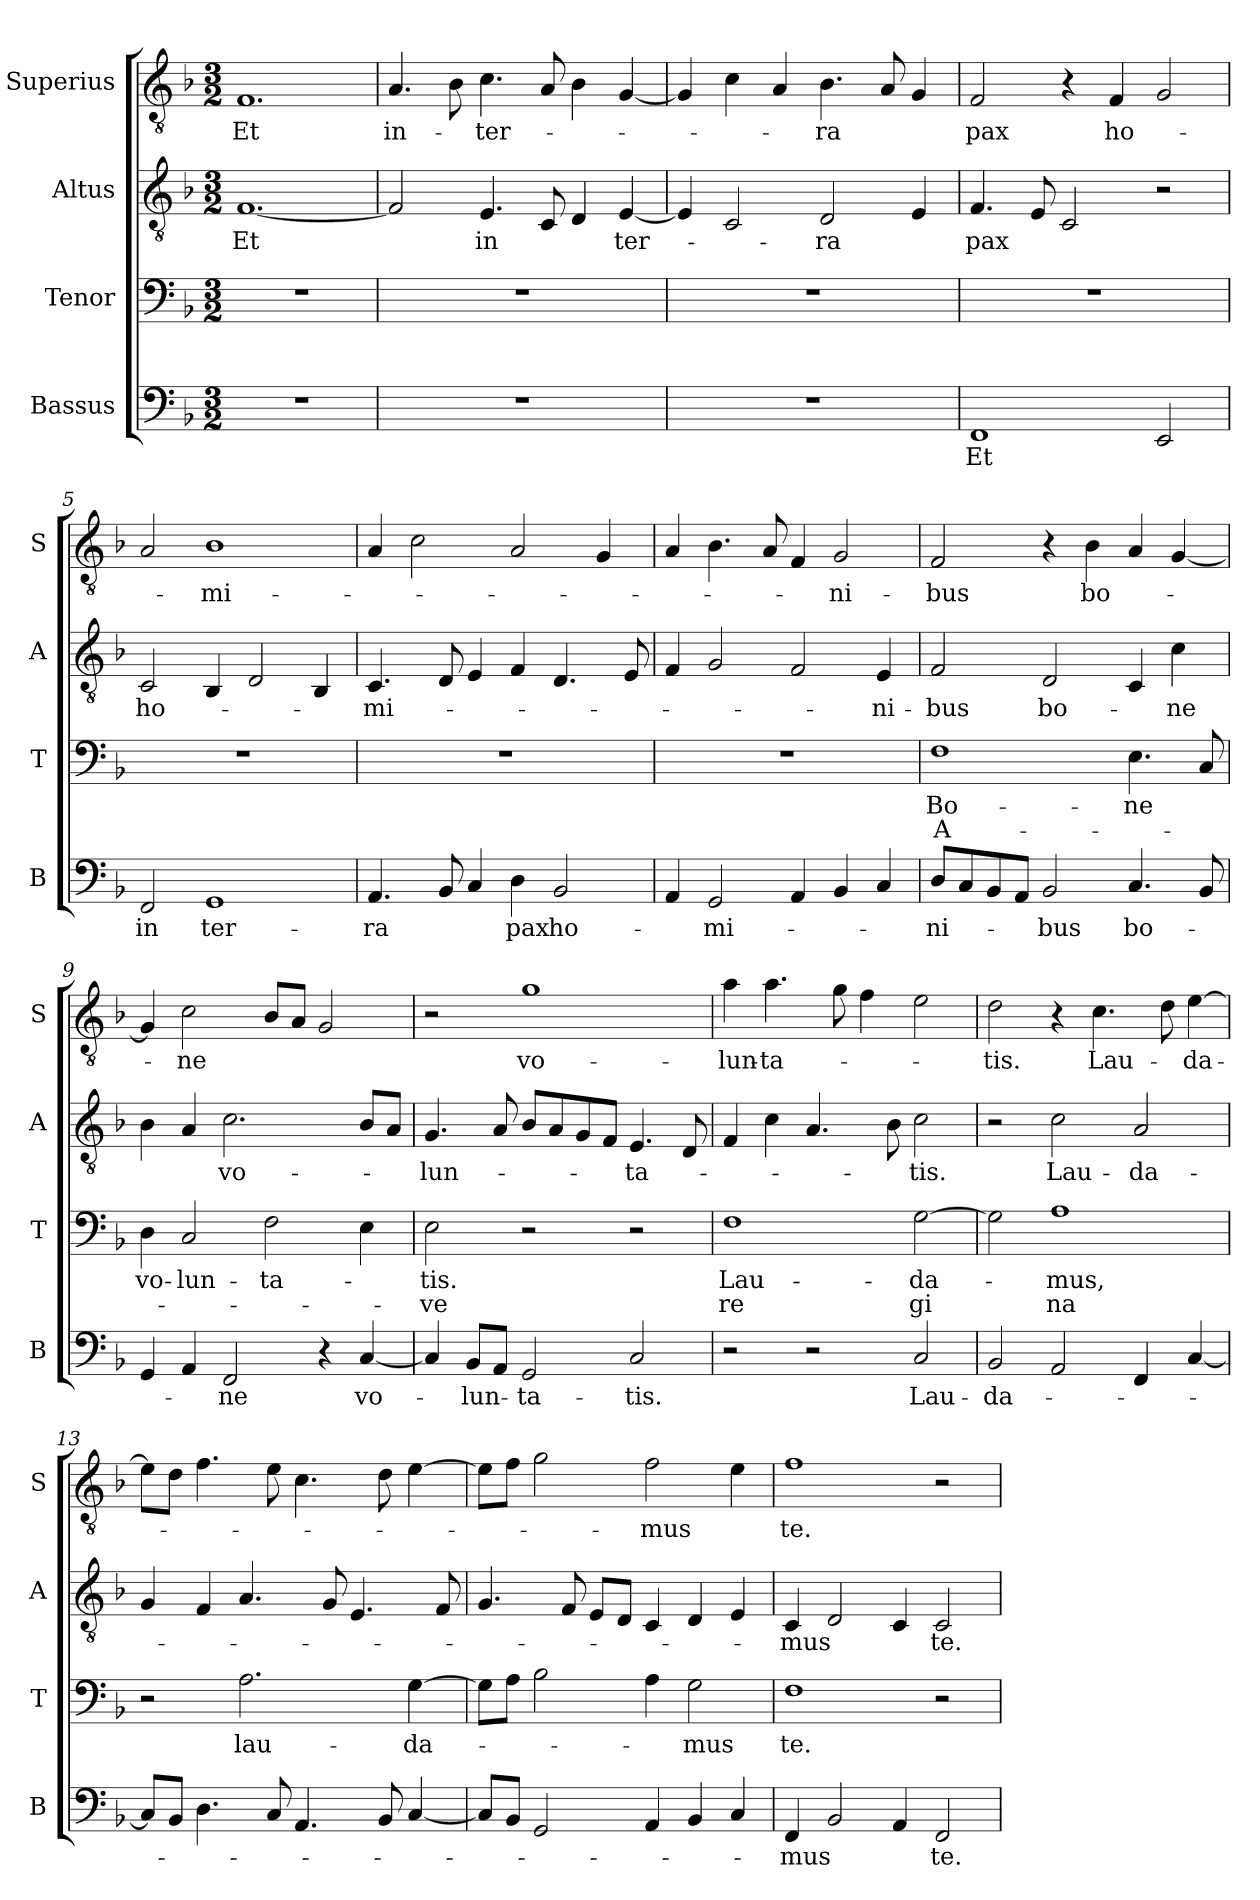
**kern	**text	**kern	**text	**text	**kern	**text	**kern	**text
*part4	*part4	*part3	*part3	*part3	*part2	*part2	*part1	*part1
*staff4	*staff4	*staff3	*staff3	*staff3	*staff2	*staff2	*staff1	*staff1
*I"Bassus	*	*I"Tenor	*	*	*I"Altus	*	*I"Superius	*
*I'B	*	*I'T	*	*	*I'A	*	*I'S	*
*clefF4	*	*clefF4	*	*	*clefGv2	*	*clefGv2	*
*k[b-]	*	*k[b-]	*	*	*k[b-]	*	*k[b-]	*
*d:	*	*d:	*	*	*d:	*	*d:	*
*M3/2	*	*M3/2	*	*	*M3/2	*	*M3/2	*
=1	=1	=1	=1	=1	=1	=1	=1	=1
1.r	.	1.r	.	.	[1.F	Et	1.F	Et
=2	=2	=2	=2	=2	=2	=2	=2	=2
1.r	.	1.r	.	.	2F]	.	4.A	in-
.	.	.	.	.	.	.	8B-	.
.	.	.	.	.	4.E	in	4.c	-ter-
.	.	.	.	.	8C	.	8A	.
.	.	.	.	.	4D	.	4B-	.
.	.	.	.	.	[4E	ter-	[4G	.
=3	=3	=3	=3	=3	=3	=3	=3	=3
1.r	.	1.r	.	.	4E]	.	4G]	.
.	.	.	.	.	2C	.	4c	.
.	.	.	.	.	.	.	4A	.
.	.	.	.	.	2D	-ra	4.B-	-ra
.	.	.	.	.	.	.	8A	.
.	.	.	.	.	4E	.	4G	.
=4	=4	=4	=4	=4	=4	=4	=4	=4
!	!LO:LY:i	!	!	!	!	!	!	!
1FF	Et	1.r	.	.	4.F	pax	2F	pax
.	.	.	.	.	8E	.	.	.
.	.	.	.	.	2C	.	4r	.
.	.	.	.	.	.	.	4F	ho-
2EE	.	.	.	.	2r	.	2G	.
=5	=5	=5	=5	=5	=5	=5	=5	=5
!	!LO:LY:i	!	!	!	!	!	!	!
2FF	in	1.r	.	.	2C	ho-	2A	.
!	!LO:LY:i	!	!	!	!	!	!	!
1GG	ter-	.	.	.	4BB-	.	1B-	-mi-
.	.	.	.	.	2D	.	.	.
.	.	.	.	.	4BB-	.	.	.
=6	=6	=6	=6	=6	=6	=6	=6	=6
!	!LO:LY:i	!	!	!	!	!	!	!
4.AA	-ra	1.r	.	.	4.C	-mi-	4A	.
.	.	.	.	.	.	.	2c	.
8BB-	.	.	.	.	8D	.	.	.
4C	.	.	.	.	4E	.	.	.
!	!LO:LY:i	!	!	!	!	!	!	!
4D	pax	.	.	.	4F	.	2A	.
2BB-	ho-	.	.	.	4.D	.	.	.
.	.	.	.	.	.	.	4G	.
.	.	.	.	.	8E	.	.	.
=7	=7	=7	=7	=7	=7	=7	=7	=7
4AA	.	1.r	.	.	4F	.	4A	.
2GG	-mi-	.	.	.	2G	.	4.B-	.
.	.	.	.	.	.	.	8A	.
4AA	.	.	.	.	2F	.	4F	.
4BB-	.	.	.	.	.	.	2G	-ni-
4C	.	.	.	.	4E	-ni-	.	.
=8	=8	=8	=8	=8	=8	=8	=8	=8
8DL	-ni-	1F	Bo-	A-	2F	-bus	2F	-bus
8C	.	.	.	.	.	.	.	.
8BB-	.	.	.	.	.	.	.	.
8AAJ	.	.	.	.	.	.	.	.
2BB-	-bus	.	.	.	2D	bo-	4r	.
.	.	.	.	.	.	.	4B-	bo-
4.C	bo-	4.E	-ne	.	4C	.	4A	.
.	.	.	.	.	4c	-ne	[4G	.
8BB-	.	8C	.	.	.	.	.	.
=9	=9	=9	=9	=9	=9	=9	=9	=9
4GG	.	4D	vo-	.	4B-	.	4G]	.
4AA	.	2C	-lun-	.	4A	.	2c	-ne
2FF	-ne	.	.	.	2.c	vo-	.	.
.	.	2F	-ta-	.	.	.	8B-L	.
.	.	.	.	.	.	.	8AJ	.
4r	.	.	.	.	.	.	2G	.
[4C	vo-	4E	.	.	8B-L	.	.	.
.	.	.	.	.	8AJ	.	.	.
=10	=10	=10	=10	=10	=10	=10	=10	=10
4C]	.	2E	-tis.	-ve	4.G	-lun-	2r	.
8BB-L	-lun-	.	.	.	.	.	.	.
8AAJ	.	.	.	.	8A	.	.	.
2GG	-ta-	2r	.	.	8B-L	.	1g	vo-
.	.	.	.	.	8A	.	.	.
.	.	.	.	.	8G	.	.	.
.	.	.	.	.	8FJ	.	.	.
2C	-tis.	2r	.	.	4.E	-ta-	.	.
.	.	.	.	.	8D	.	.	.
=11	=11	=11	=11	=11	=11	=11	=11	=11
!	!	!	!LO:LY:i	!	!	!	!	!
2r	.	1F	Lau-	re	4F	.	4a	-lun-
.	.	.	.	.	4c	.	4.a	-ta-
2r	.	.	.	.	4.A	.	.	.
.	.	.	.	.	.	.	8g	.
.	.	.	.	.	.	.	4f	.
.	.	.	.	.	8B-	.	.	.
!	!	!	!LO:LY:i	!	!	!	!	!
2C	Lau-	[2G	-da-	gi	2c	-tis.	2e	.
=12	=12	=12	=12	=12	=12	=12	=12	=12
2BB-	-da-	2G]	.	.	2r	.	2d	-tis.
!	!	!	!LO:LY:i	!	!	!	!	!
2AA	.	1A	-mus,	na	2c	Lau-	4r	.
.	.	.	.	.	.	.	4.c	Lau-
4FF	.	.	.	.	2A	-da-	.	.
.	.	.	.	.	.	.	8d	.
[4C	.	.	.	.	.	.	[4e	-da-
=13	=13	=13	=13	=13	=13	=13	=13	=13
8CL]	.	2r	.	.	4G	.	8eL]	.
8BB-J	.	.	.	.	.	.	8dJ	.
4.D	.	.	.	.	4F	.	4.f	.
.	.	2.A	lau-	.	4.A	.	.	.
8C	.	.	.	.	.	.	8e	.
4.AA	.	.	.	.	.	.	4.c	.
.	.	.	.	.	8G	.	.	.
.	.	.	.	.	4.E	.	.	.
8BB-	.	.	.	.	.	.	8d	.
[4C	.	[4G	-da-	.	.	.	[4e	.
.	.	.	.	.	8F	.	.	.
=14	=14	=14	=14	=14	=14	=14	=14	=14
8CL]	.	8GL]	.	.	4.G	.	8eL]	.
8BB-J	.	8AJ	.	.	.	.	8fJ	.
2GG	.	2B-	.	.	.	.	2g	.
.	.	.	.	.	8F	.	.	.
.	.	.	.	.	8EL	.	.	.
.	.	.	.	.	8DJ	.	.	.
4AA	.	4A	.	.	4C	.	2f	-mus
4BB-	.	2G	-mus	.	4D	.	.	.
4C	.	.	.	.	4E	.	4e	.
=15	=15	=15	=15	=15	=15	=15	=15	=15
4FF	-mus	1F	te.	.	4C	-mus	1f	te.
2BB-	.	.	.	.	2D	.	.	.
4AA	.	.	.	.	4C	.	.	.
2FF	te.	2r	.	.	2C	te.	2r	.
=	=	=	=	=	=	=	=	=
*-	*-	*-	*-	*-	*-	*-	*-	*-
